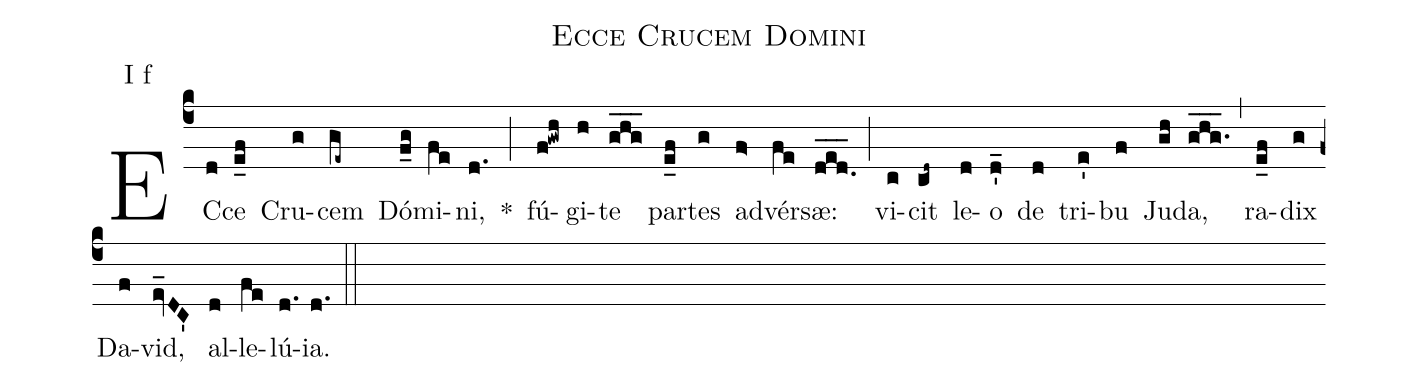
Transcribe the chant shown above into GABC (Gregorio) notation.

name: Ecce Crucem Domini;
office-part: laudes, 3. antiphona;
mode: 1;
annotation: I f;
%%
(c4)
EC(d)ce(e_f) Cru(g)cem(ge~) Dó(f_g)mi(fe)ni,(d.) *(;)
fú(f!gwh)gi(h)te(g_h_g_) par(e_f)tes(g) ad(f>)vér(fe)sæ:(d_e_d_.) (;)
vi(c)cit(cd~) le(d)o(d_') de(d) tri(e')bu(f) Ju(gh)da,(g_h_g_.) (,)
ra(e_f)dix(g) Da(f)vid,(ev_DC') al(d)le(fe)lú(d.)ia.(d.) (::)
